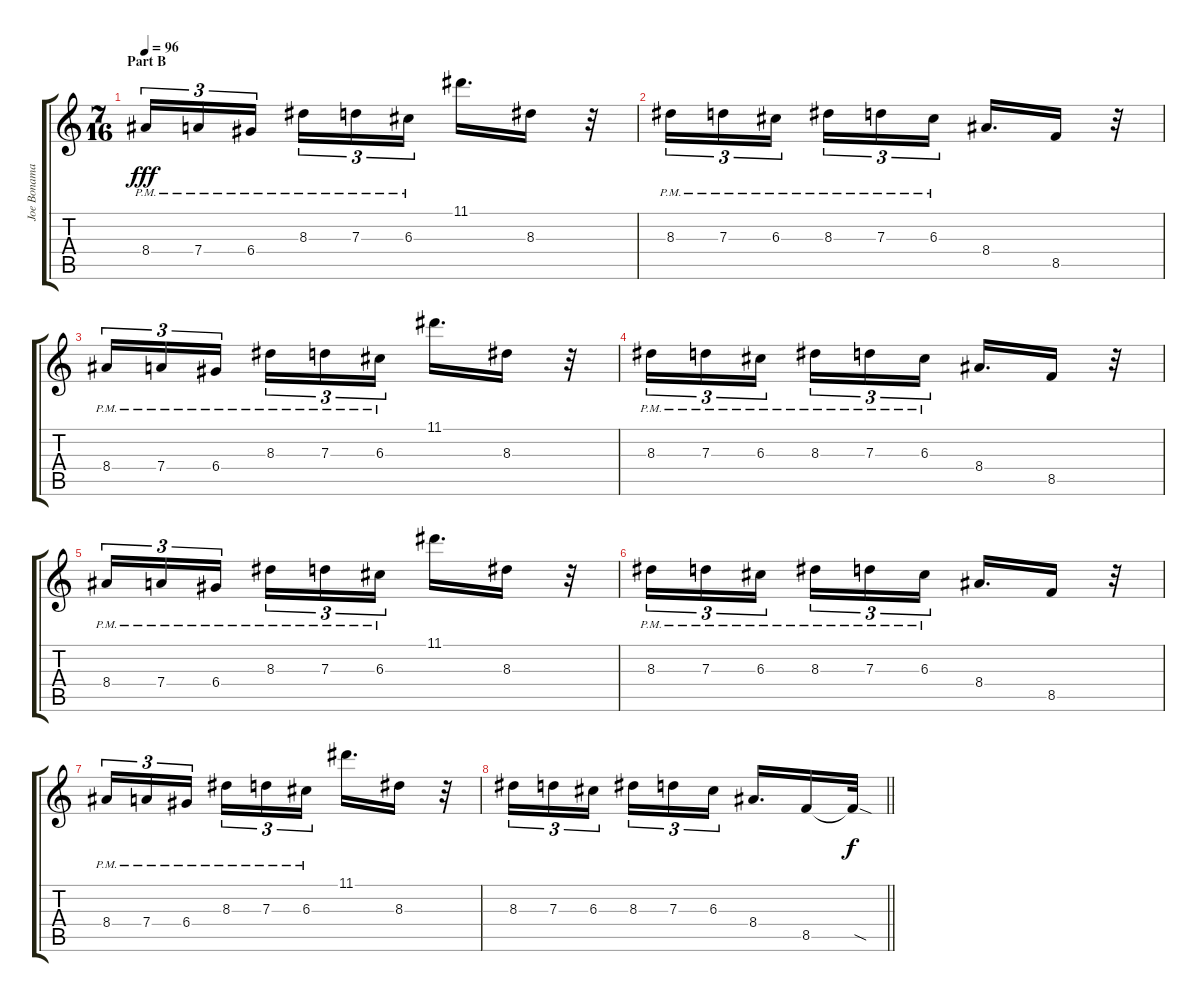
\track ("Joe Bonamassa" "Joe Bonama") {instrument overdrivenguitar}
\staff {score tabs}
\tuning (E4 B3 G3 D3 A2 E2) {hide}
\ts (7 16)
\section ("" "Part B")
\tempo 96
\clef g2
\ks c
8.4{pm}.16{tu (3 2) dy fff} 7.4{pm}.16{tu (3 2)} 6.4{pm}.16{tu (3 2)} 8.3{pm}.16{tu (3 2)} 7.3{pm}.16{tu (3 2)} 6.3{pm}.16{tu (3 2)} 11.1.16{d} 8.3.16 r.32 |
8.3{pm}.16{tu (3 2)} 7.3{pm}.16{tu (3 2)} 6.3{pm}.16{tu (3 2)} 8.3{pm}.16{tu (3 2)} 7.3{pm}.16{tu (3 2)} 6.3{pm}.16{tu (3 2)} 8.4.16{d} 8.5.16 r.32 |
8.4{pm}.16{tu (3 2)} 7.4{pm}.16{tu (3 2)} 6.4{pm}.16{tu (3 2)} 8.3{pm}.16{tu (3 2)} 7.3{pm}.16{tu (3 2)} 6.3{pm}.16{tu (3 2)} 11.1.16{d} 8.3.16 r.32 |
8.3{pm}.16{tu (3 2)} 7.3{pm}.16{tu (3 2)} 6.3{pm}.16{tu (3 2)} 8.3{pm}.16{tu (3 2)} 7.3{pm}.16{tu (3 2)} 6.3{pm}.16{tu (3 2)} 8.4.16{d} 8.5.16 r.32 |
8.4{pm}.16{tu (3 2)} 7.4{pm}.16{tu (3 2)} 6.4{pm}.16{tu (3 2)} 8.3{pm}.16{tu (3 2)} 7.3{pm}.16{tu (3 2)} 6.3{pm}.16{tu (3 2)} 11.1.16{d} 8.3.16 r.32 |
8.3{pm}.16{tu (3 2)} 7.3{pm}.16{tu (3 2)} 6.3{pm}.16{tu (3 2)} 8.3{pm}.16{tu (3 2)} 7.3{pm}.16{tu (3 2)} 6.3{pm}.16{tu (3 2)} 8.4.16{d} 8.5.16 r.32 |
8.4{pm}.16{tu (3 2)} 7.4{pm}.16{tu (3 2)} 6.4{pm}.16{tu (3 2)} 8.3{pm}.16{tu (3 2)} 7.3{pm}.16{tu (3 2)} 6.3{pm}.16{tu (3 2)} 11.1.16{d} 8.3.16 r.32 |
\barLineRight lightlight
8.3.16{tu (3 2)} 7.3.16{tu (3 2)} 6.3.16{tu (3 2)} 8.3.16{tu (3 2)} 7.3.16{tu (3 2)} 6.3.16{tu (3 2)} 8.4.16{d} 8.5.16 8.5{sod t}.32{dy f}
